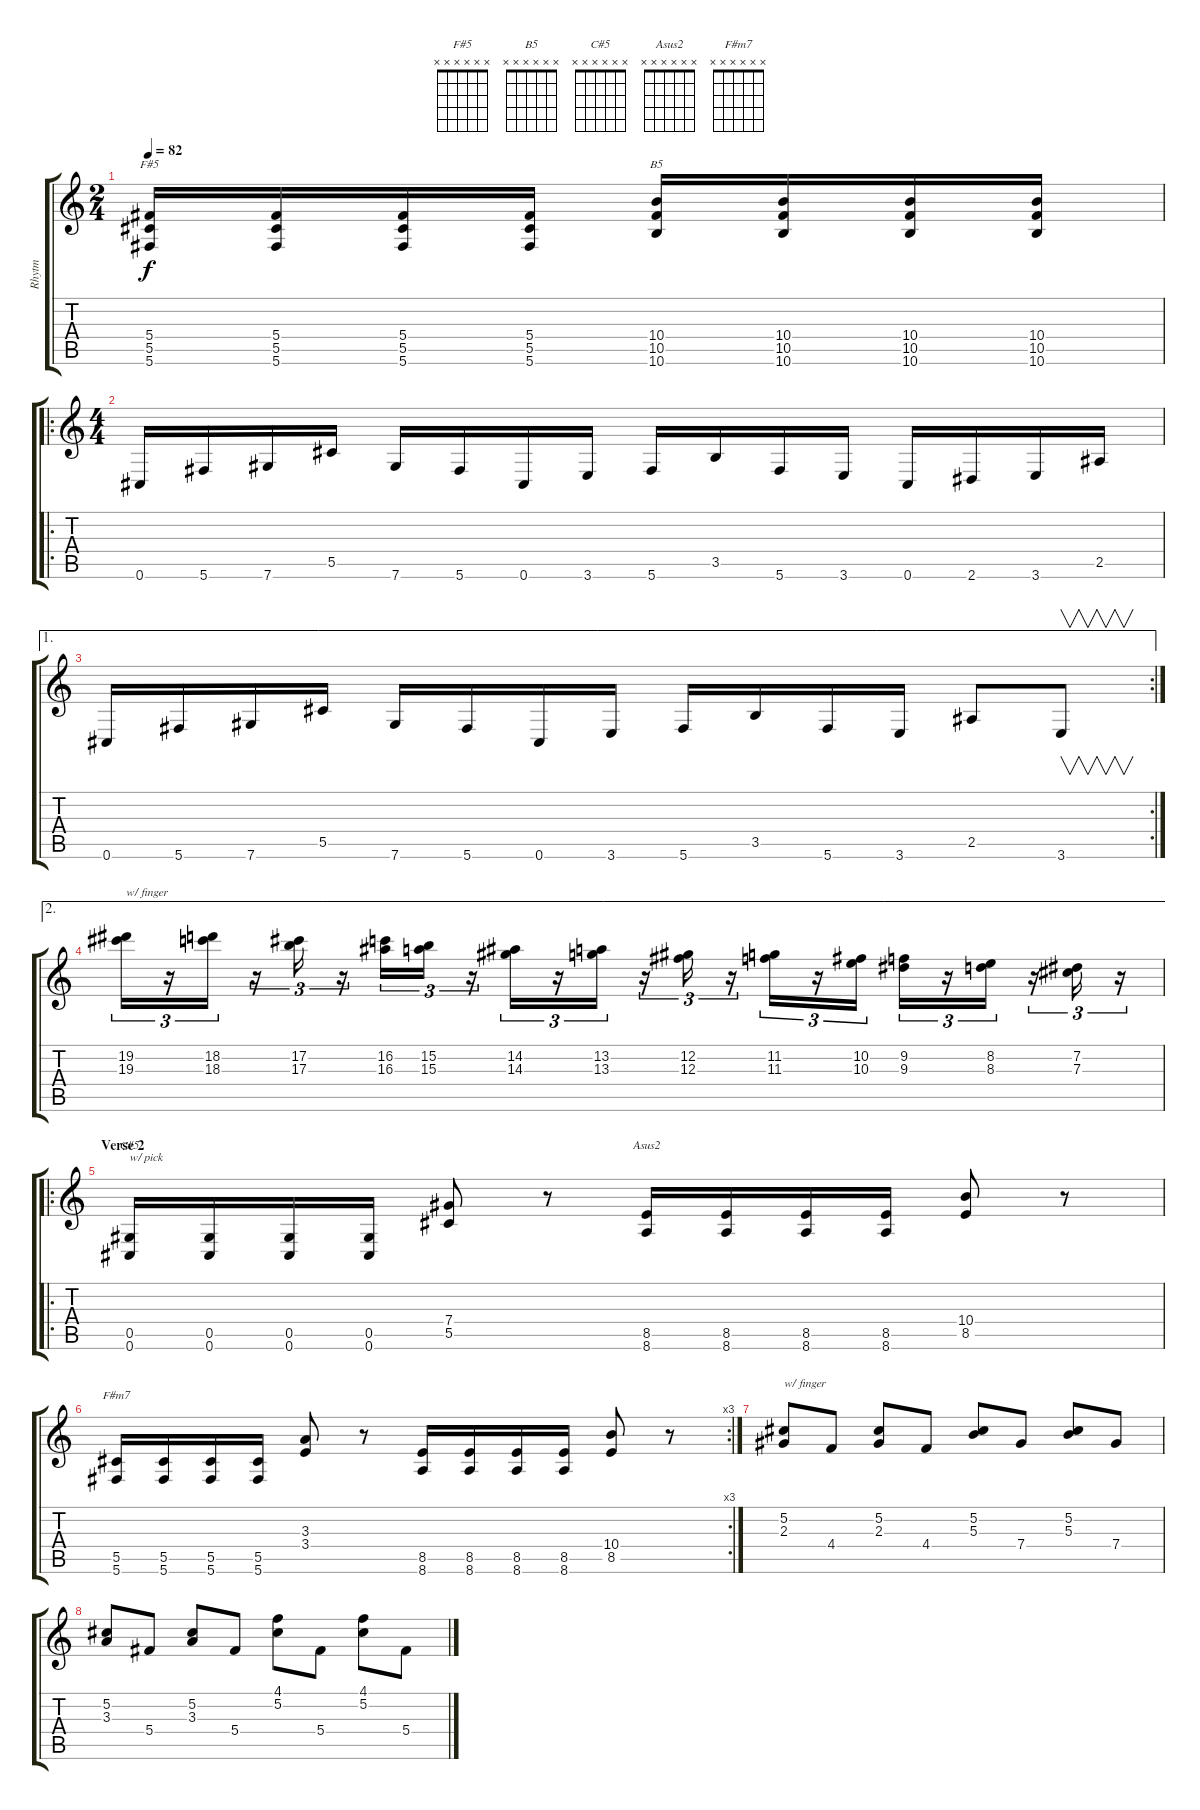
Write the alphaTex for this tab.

\track ("Rhytm" "Rhytm") {instrument distortionguitar}
\staff {score tabs}
\tuning (Db4 Ab3 Gb3 Db3 Ab2 Db2) {hide}
\chord ("F#5" x x x x x x) {firstfret 0}
\chord ("B5" x x x x x x) {firstfret 0}
\chord ("C#5" x x x x x x) {firstfret 0}
\chord ("Asus2" x x x x x x) {firstfret 0}
\chord ("F#m7" x x x x x x) {firstfret 0}
\ts (2 4)
\tempo 82
\clef g2
\ks c
(5.4 5.5 5.6).16{ch "F#5" dy f} (5.4 5.5 5.6).16 (5.4 5.5 5.6).16 (5.4 5.5 5.6).16 (10.4 10.5 10.6).16{ch "B5"} (10.4 10.5 10.6).16 (10.4 10.5 10.6).16 (10.4 10.5 10.6).16 |
\ro
\ts (4 4)
0.6.16 5.6.16 7.6.16 5.5.16 7.6.16 5.6.16 0.6.16 3.6.16 5.6.16 3.5.16 5.6.16 3.6.16 0.6.16 2.6.16 3.6.16 2.5.16 |
\ae 1
\rc 2
0.6.16 5.6.16 7.6.16 5.5.16 7.6.16 5.6.16 0.6.16 3.6.16 5.6.16 3.5.16 5.6.16 3.6.16 2.5.8 3.6.8{v} |
\ae 2
(19.2 19.3).16{tu (3 2) txt "w/ finger"} r.16{tu (3 2)} (18.2 18.3).16{tu (3 2)} r.16{tu (3 2)} (17.2 17.3).16{tu (3 2)} r.16{tu (3 2)} (16.2 16.3).16{tu (3 2)} (15.2 15.3).16{tu (3 2)} r.16{tu (3 2)} (14.2 14.3).16{tu (3 2)} r.16{tu (3 2)} (13.2 13.3).16{tu (3 2)} r.16{tu (3 2)} (12.2 12.3).16{tu (3 2)} r.16{tu (3 2)} (11.2 11.3).16{tu (3 2)} r.16{tu (3 2)} (10.2 10.3).16{tu (3 2)} (9.2 9.3).16{tu (3 2)} r.16{tu (3 2)} (8.2 8.3).16{tu (3 2)} r.16{tu (3 2)} (7.2 7.3).16{tu (3 2)} r.16{tu (3 2)} |
\ro
\section ("" "Verse 2")
(0.5 0.6).16{ch "C#5" txt "w/ pick"} (0.5 0.6).16 (0.5 0.6).16 (0.5 0.6).16 (7.4 5.5).8 r.8 (8.5 8.6).16{ch "Asus2"} (8.5 8.6).16 (8.5 8.6).16 (8.5 8.6).16 (10.4 8.5).8 r.8 |
\rc 3
(5.5 5.6).16{ch "F#m7"} (5.5 5.6).16 (5.5 5.6).16 (5.5 5.6).16 (3.3 3.4).8 r.8 (8.5 8.6).16 (8.5 8.6).16 (8.5 8.6).16 (8.5 8.6).16 (10.4 8.5).8 r.8 |
(5.2 2.3).8{txt "w/ finger"} 4.4.8 (5.2 2.3).8 4.4.8 (5.2 5.3).8 7.4.8 (5.2 5.3).8 7.4.8 |
(5.2 3.3).8 5.4.8 (5.2 3.3).8 5.4.8 (4.1 5.2).8 5.4.8 (4.1 5.2).8 5.4.8
